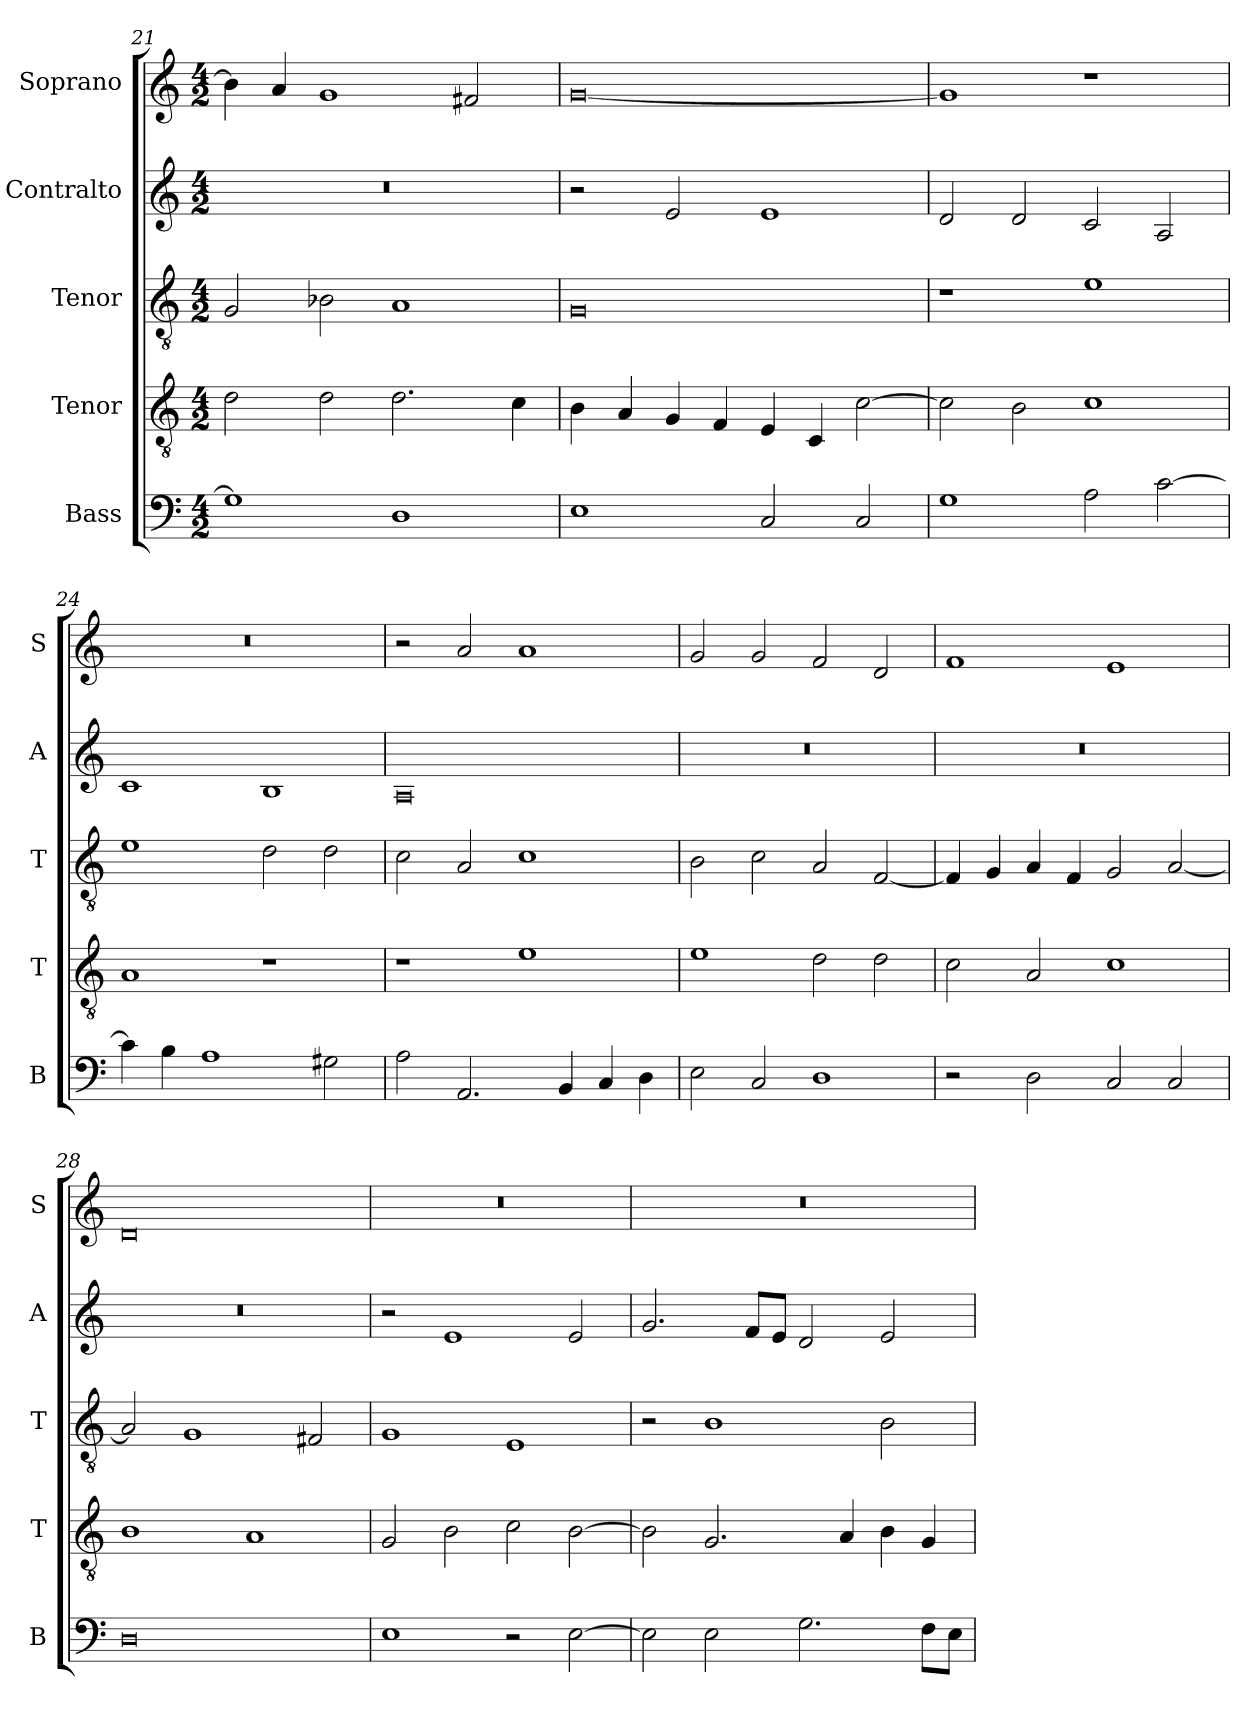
**kern	**kern	**kern	**kern	**kern
*part5	*part4	*part3	*part2	*part1
*staff5	*staff4	*staff3	*staff2	*staff1
*I"Bass	*I"Tenor	*I"Tenor	*I"Contralto	*I"Soprano
*I'B	*I'T	*I'T	*I'A	*I'S
*clefF4	*clefGv2	*clefGv2	*clefG2	*clefG2
*k[]	*k[]	*k[]	*k[]	*k[]
*A:aeo	*A:aeo	*A:aeo	*A:aeo	*A:aeo
*M4/2	*M4/2	*M4/2	*M4/2	*M4/2
=21	=21	=21	=21	=21
1G]	2d	2G	0r	4b-]
.	.	.	.	4a
.	2d	2B-X	.	1g
1D	2.d	1A	.	.
.	.	.	.	2f#X
.	4c	.	.	.
=22	=22	=22	=22	=22
1E	4B	0G	2r	[0g
.	4A	.	.	.
.	4G	.	2e	.
.	4F	.	.	.
2C	4E	.	1e	.
.	4C	.	.	.
2C	[2c	.	.	.
=23	=23	=23	=23	=23
1G	2c]	1r	2d	1g]
.	2B	.	2d	.
2A	1c	1e	2c	1r
[2c	.	.	2A	.
=24	=24	=24	=24	=24
4c]	1A	1e	1c	0r
4B	.	.	.	.
1A	.	.	.	.
.	1r	2d	1B	.
2G#X	.	2d	.	.
=25	=25	=25	=25	=25
2A	1r	2c	0A	2r
2.AA	.	2A	.	2a
.	1e	1c	.	1a
4BB	.	.	.	.
4C	.	.	.	.
4D	.	.	.	.
=26	=26	=26	=26	=26
2E	1e	2B	0r	2g
2C	.	2c	.	2g
1D	2d	2A	.	2f
.	2d	[2F	.	2d
=27	=27	=27	=27	=27
2r	2c	4F]	0r	1f
.	.	4G	.	.
2D	2A	4A	.	.
.	.	4F	.	.
2C	1c	2G	.	1e
2C	.	[2A	.	.
=28	=28	=28	=28	=28
0D	1B	2A]	0r	0d
.	.	1G	.	.
.	1A	.	.	.
.	.	2F#X	.	.
=29	=29	=29	=29	=29
1E	2G	1G	2r	0r
.	2B	.	1e	.
2r	2c	1E	.	.
[2E	[2B	.	2e	.
=30	=30	=30	=30	=30
2E]	2B]	2r	2.g	0r
2E	2.G	1B	.	.
.	.	.	8f/L	.
.	.	.	8e/J	.
2.G	.	.	2d	.
.	4A	.	.	.
.	4B	2B	2e	.
8F\L	4G	.	.	.
8E\J	.	.	.	.
=	=	=	=	=
*-	*-	*-	*-	*-
